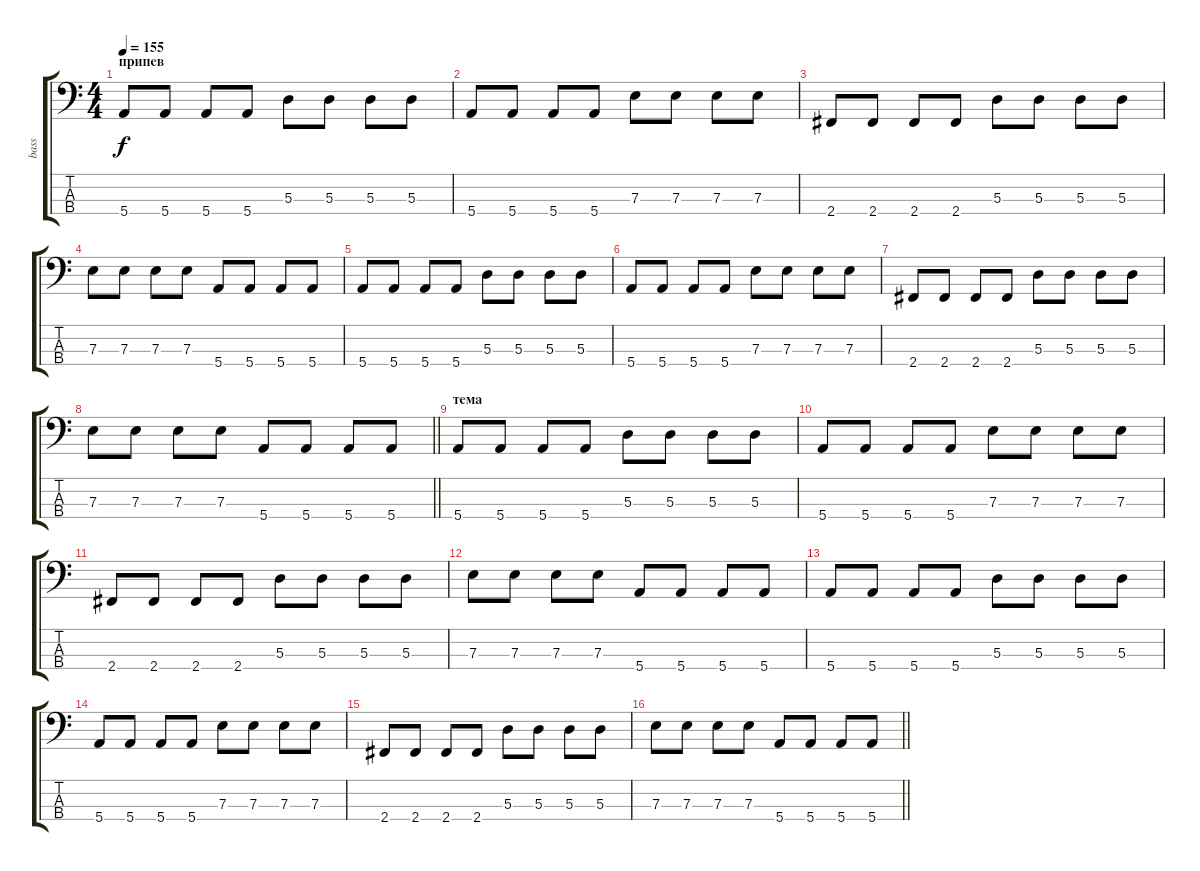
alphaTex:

\track ("bass" "bass") {instrument electricbassfinger}
\staff {score tabs}
\tuning (G2 D2 A1 E1) {hide}
\ts (4 4)
\section ("" "припев")
\tempo 155
\clef f4
\ks c
5.4.8{dy f} 5.4.8 5.4.8 5.4.8 5.3.8 5.3.8 5.3.8 5.3.8 |
5.4.8 5.4.8 5.4.8 5.4.8 7.3.8 7.3.8 7.3.8 7.3.8 |
2.4.8 2.4.8 2.4.8 2.4.8 5.3.8 5.3.8 5.3.8 5.3.8 |
7.3.8 7.3.8 7.3.8 7.3.8 5.4.8 5.4.8 5.4.8 5.4.8 |
5.4.8 5.4.8 5.4.8 5.4.8 5.3.8 5.3.8 5.3.8 5.3.8 |
5.4.8 5.4.8 5.4.8 5.4.8 7.3.8 7.3.8 7.3.8 7.3.8 |
2.4.8 2.4.8 2.4.8 2.4.8 5.3.8 5.3.8 5.3.8 5.3.8 |
\barLineRight lightlight
7.3.8 7.3.8 7.3.8 7.3.8 5.4.8 5.4.8 5.4.8 5.4.8 |
\section ("" "тема")
5.4.8 5.4.8 5.4.8 5.4.8 5.3.8 5.3.8 5.3.8 5.3.8 |
5.4.8 5.4.8 5.4.8 5.4.8 7.3.8 7.3.8 7.3.8 7.3.8 |
2.4.8 2.4.8 2.4.8 2.4.8 5.3.8 5.3.8 5.3.8 5.3.8 |
7.3.8 7.3.8 7.3.8 7.3.8 5.4.8 5.4.8 5.4.8 5.4.8 |
5.4.8 5.4.8 5.4.8 5.4.8 5.3.8 5.3.8 5.3.8 5.3.8 |
5.4.8 5.4.8 5.4.8 5.4.8 7.3.8 7.3.8 7.3.8 7.3.8 |
2.4.8 2.4.8 2.4.8 2.4.8 5.3.8 5.3.8 5.3.8 5.3.8 |
\barLineRight lightlight
7.3.8 7.3.8 7.3.8 7.3.8 5.4.8 5.4.8 5.4.8 5.4.8
